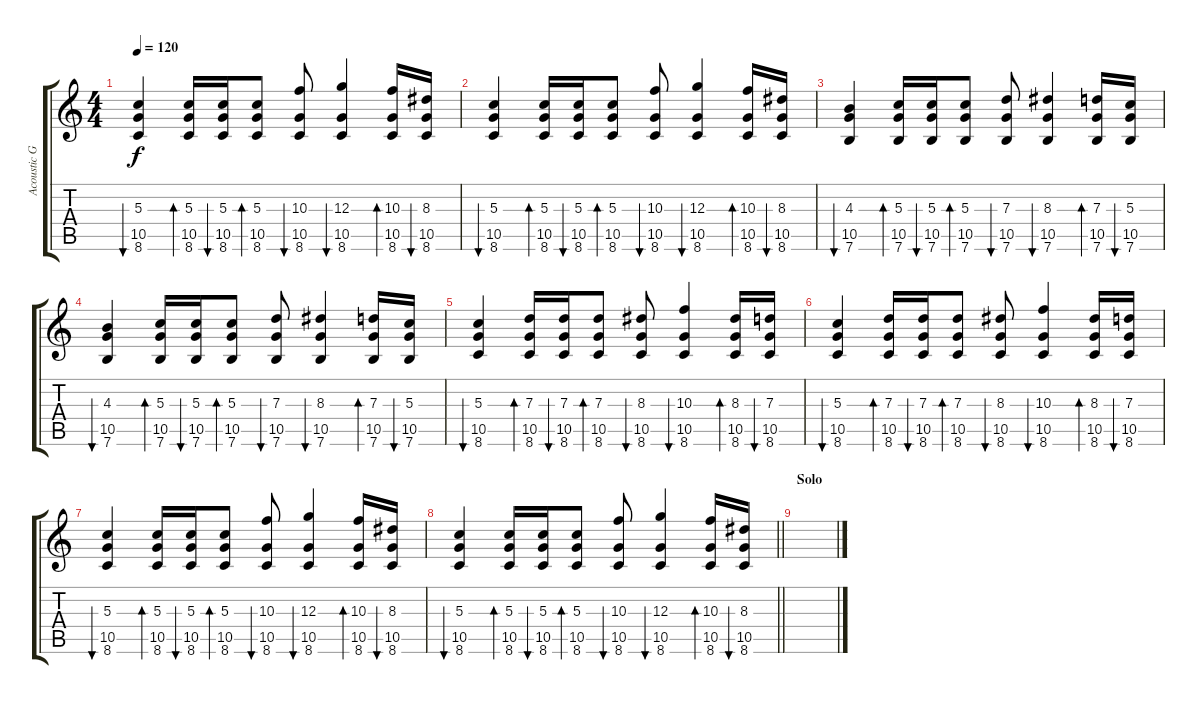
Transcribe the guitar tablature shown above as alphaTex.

\track ("Acoustic Guitar" "Acoustic G") {instrument acousticguitarnylon}
\staff {score tabs}
\tuning (E4 B3 G3 D3 A2 E2) {hide}
\ts (4 4)
\tempo 120
\clef g2
\ks c
(5.3 10.5 8.6).4{bu 60 dy f} (5.3 10.5 8.6).16{bd 60} (5.3 10.5 8.6).16{bu 60} (5.3 10.5 8.6).8{bd 60} (10.3 10.5 8.6).8{bu 60} (12.3 10.5 8.6).4{bu 60} (10.3 10.5 8.6).16{bd 60} (8.3 10.5 8.6).16{bu 60} |
(5.3 10.5 8.6).4{bu 60} (5.3 10.5 8.6).16{bd 60} (5.3 10.5 8.6).16{bu 60} (5.3 10.5 8.6).8{bd 60} (10.3 10.5 8.6).8{bu 60} (12.3 10.5 8.6).4{bu 60} (10.3 10.5 8.6).16{bd 60} (8.3 10.5 8.6).16{bu 60} |
(4.3 10.5 7.6).4{bu 60} (5.3 10.5 7.6).16{bd 60} (5.3 10.5 7.6).16{bu 60} (5.3 10.5 7.6).8{bd 60} (7.3 10.5 7.6).8{bu 60} (8.3 10.5 7.6).4{bu 60} (7.3 10.5 7.6).16{bd 60} (5.3 10.5 7.6).16{bu 60} |
(4.3 10.5 7.6).4{bu 60 volume 11} (5.3 10.5 7.6).16{bd 60} (5.3 10.5 7.6).16{bu 60} (5.3 10.5 7.6).8{bd 60} (7.3 10.5 7.6).8{bu 60} (8.3 10.5 7.6).4{bu 60} (7.3 10.5 7.6).16{bd 60} (5.3 10.5 7.6).16{bu 60} |
(5.3 10.5 8.6).4{bu 60} (7.3 10.5 8.6).16{bd 60} (7.3 10.5 8.6).16{bu 60} (7.3 10.5 8.6).8{bd 60} (8.3 10.5 8.6).8{bu 60} (10.3 10.5 8.6).4{bu 60} (8.3 10.5 8.6).16{bd 60} (7.3 10.5 8.6).16{bu 60} |
(5.3 10.5 8.6).4{bu 60} (7.3 10.5 8.6).16{bd 60} (7.3 10.5 8.6).16{bu 60} (7.3 10.5 8.6).8{bd 60} (8.3 10.5 8.6).8{bu 60} (10.3 10.5 8.6).4{bu 60} (8.3 10.5 8.6).16{bd 60} (7.3 10.5 8.6).16{bu 60} |
(5.3 10.5 8.6).4{bu 60} (5.3 10.5 8.6).16{bd 60} (5.3 10.5 8.6).16{bu 60} (5.3 10.5 8.6).8{bd 60} (10.3 10.5 8.6).8{bu 60} (12.3 10.5 8.6).4{bu 60} (10.3 10.5 8.6).16{bd 60} (8.3 10.5 8.6).16{bu 60} |
\barLineRight lightlight
(5.3 10.5 8.6).4{bu 60} (5.3 10.5 8.6).16{bd 60} (5.3 10.5 8.6).16{bu 60} (5.3 10.5 8.6).8{bd 60} (10.3 10.5 8.6).8{bu 60} (12.3 10.5 8.6).4{bu 60} (10.3 10.5 8.6).16{bd 60} (8.3 10.5 8.6).16{bu 60} |
\section ("" "Solo")
